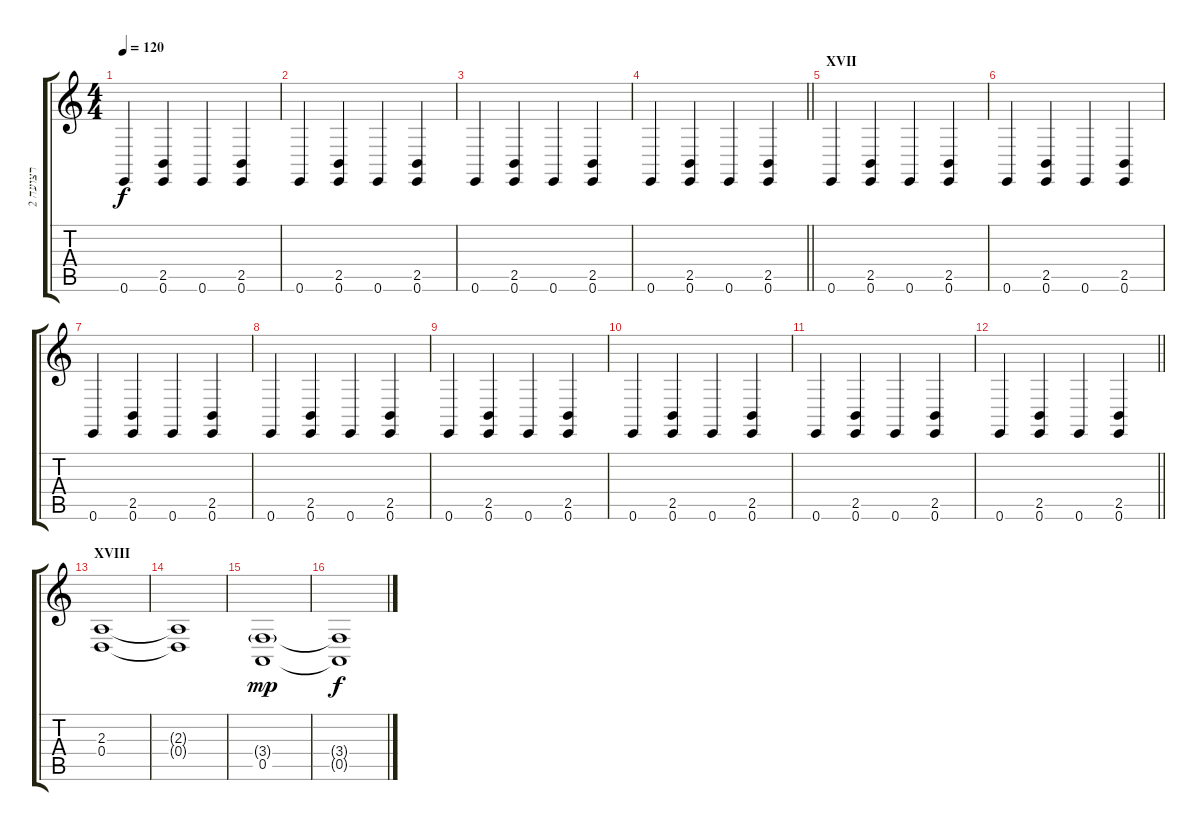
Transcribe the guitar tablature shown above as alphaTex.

\track ("רצועה 2" "רצועה 2") {instrument drawbarorgan}
\staff {score tabs}
\tuning (E4 B3 G3 D3 A2 E2) {hide}
\ts (4 4)
\tempo 120
\clef g2
\ks c
0.6.4{dy f instrument honkytonkpiano} (2.5 0.6).4 0.6.4 (2.5 0.6).4 |
0.6.4 (2.5 0.6).4 0.6.4 (2.5 0.6).4 |
0.6.4 (2.5 0.6).4 0.6.4 (2.5 0.6).4 |
\barLineRight lightlight
0.6.4 (2.5 0.6).4 0.6.4 (2.5 0.6).4 |
\section ("" "XVII")
0.6.4{instrument honkytonkpiano} (2.5 0.6).4 0.6.4 (2.5 0.6).4 |
0.6.4 (2.5 0.6).4 0.6.4 (2.5 0.6).4 |
0.6.4 (2.5 0.6).4 0.6.4 (2.5 0.6).4 |
0.6.4 (2.5 0.6).4 0.6.4 (2.5 0.6).4 |
0.6.4{instrument honkytonkpiano} (2.5 0.6).4 0.6.4 (2.5 0.6).4 |
0.6.4 (2.5 0.6).4 0.6.4 (2.5 0.6).4 |
0.6.4 (2.5 0.6).4 0.6.4 (2.5 0.6).4 |
\barLineRight lightlight
0.6.4 (2.5 0.6).4 0.6.4 (2.5 0.6).4 |
\section ("" "XVIII")
(2.3 0.4).1{instrument drawbarorgan} |
(2.3{t} 0.4{t}).1 |
(3.4{g} 0.5).1{dy mp} |
(3.4{t} 0.5{t}).1{dy f}
